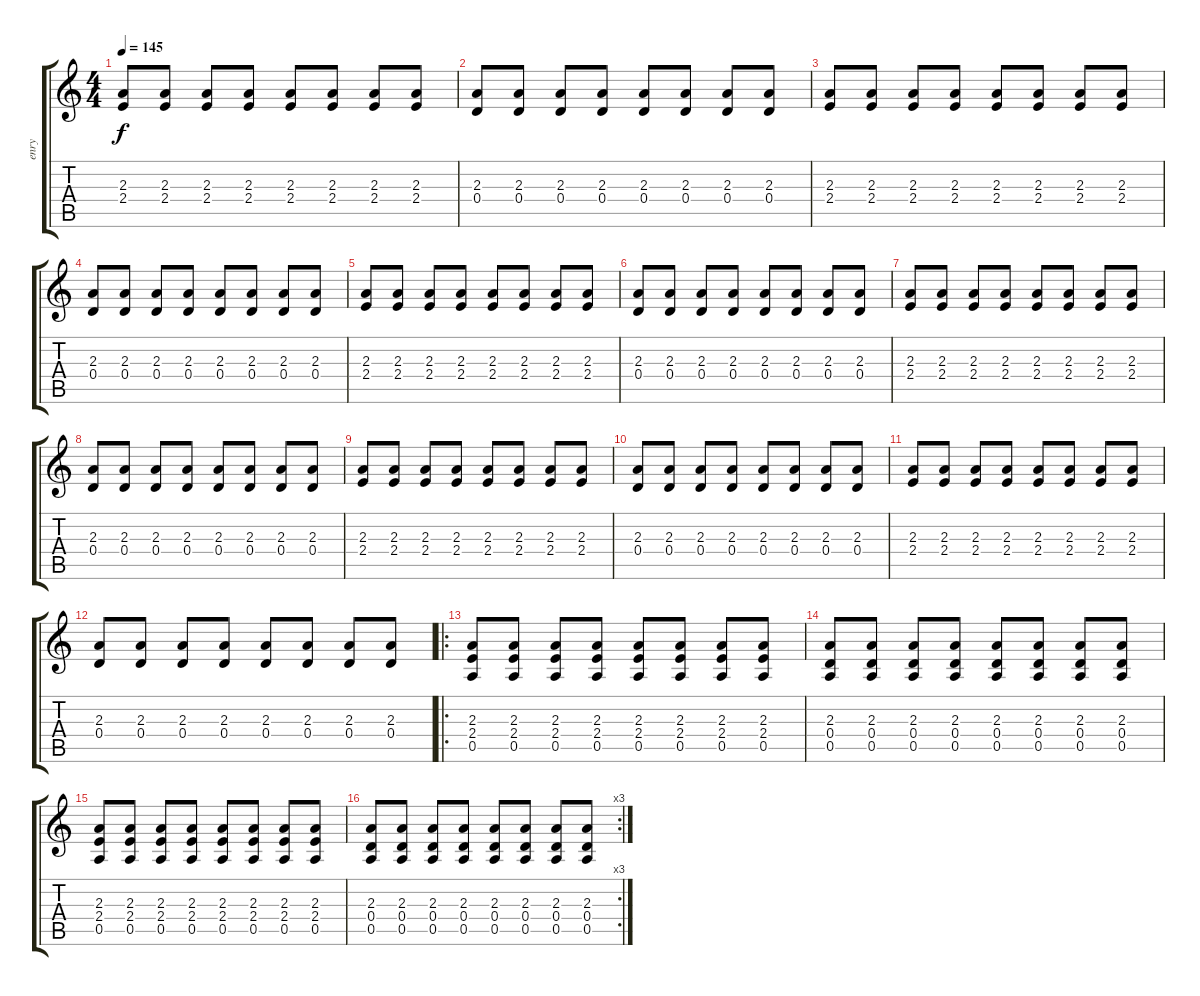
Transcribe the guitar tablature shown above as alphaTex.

\track ("enry" "enry") {instrument overdrivenguitar}
\staff {score tabs}
\tuning (E4 B3 G3 D3 A2 E2) {hide}
\ts (4 4)
\tempo 145
\clef g2
\ks c
(2.3 2.4).8{dy f} (2.3 2.4).8 (2.3 2.4).8 (2.3 2.4).8 (2.3 2.4).8 (2.3 2.4).8 (2.3 2.4).8 (2.3 2.4).8 |
(2.3 0.4).8 (2.3 0.4).8 (2.3 0.4).8 (2.3 0.4).8 (2.3 0.4).8 (2.3 0.4).8 (2.3 0.4).8 (2.3 0.4).8 |
(2.3 2.4).8 (2.3 2.4).8 (2.3 2.4).8 (2.3 2.4).8 (2.3 2.4).8 (2.3 2.4).8 (2.3 2.4).8 (2.3 2.4).8 |
(2.3 0.4).8 (2.3 0.4).8 (2.3 0.4).8 (2.3 0.4).8 (2.3 0.4).8 (2.3 0.4).8 (2.3 0.4).8 (2.3 0.4).8 |
(2.3 2.4).8 (2.3 2.4).8 (2.3 2.4).8 (2.3 2.4).8 (2.3 2.4).8 (2.3 2.4).8 (2.3 2.4).8 (2.3 2.4).8 |
(2.3 0.4).8 (2.3 0.4).8 (2.3 0.4).8 (2.3 0.4).8 (2.3 0.4).8 (2.3 0.4).8 (2.3 0.4).8 (2.3 0.4).8 |
(2.3 2.4).8 (2.3 2.4).8 (2.3 2.4).8 (2.3 2.4).8 (2.3 2.4).8 (2.3 2.4).8 (2.3 2.4).8 (2.3 2.4).8 |
(2.3 0.4).8 (2.3 0.4).8 (2.3 0.4).8 (2.3 0.4).8 (2.3 0.4).8 (2.3 0.4).8 (2.3 0.4).8 (2.3 0.4).8 |
(2.3 2.4).8 (2.3 2.4).8 (2.3 2.4).8 (2.3 2.4).8 (2.3 2.4).8 (2.3 2.4).8 (2.3 2.4).8 (2.3 2.4).8 |
(2.3 0.4).8 (2.3 0.4).8 (2.3 0.4).8 (2.3 0.4).8 (2.3 0.4).8 (2.3 0.4).8 (2.3 0.4).8 (2.3 0.4).8 |
(2.3 2.4).8 (2.3 2.4).8 (2.3 2.4).8 (2.3 2.4).8 (2.3 2.4).8 (2.3 2.4).8 (2.3 2.4).8 (2.3 2.4).8 |
(2.3 0.4).8 (2.3 0.4).8 (2.3 0.4).8 (2.3 0.4).8 (2.3 0.4).8 (2.3 0.4).8 (2.3 0.4).8 (2.3 0.4).8 |
\ro
(2.3 2.4 0.5).8{instrument overdrivenguitar} (2.3 2.4 0.5).8 (2.3 2.4 0.5).8 (2.3 2.4 0.5).8 (2.3 2.4 0.5).8 (2.3 2.4 0.5).8 (2.3 2.4 0.5).8 (2.3 2.4 0.5).8 |
(2.3 0.4 0.5).8 (2.3 0.4 0.5).8 (2.3 0.4 0.5).8 (2.3 0.4 0.5).8 (2.3 0.4 0.5).8 (2.3 0.4 0.5).8 (2.3 0.4 0.5).8 (2.3 0.4 0.5).8 |
(2.3 2.4 0.5).8 (2.3 2.4 0.5).8 (2.3 2.4 0.5).8 (2.3 2.4 0.5).8 (2.3 2.4 0.5).8 (2.3 2.4 0.5).8 (2.3 2.4 0.5).8 (2.3 2.4 0.5).8 |
\rc 3
(2.3 0.4 0.5).8 (2.3 0.4 0.5).8 (2.3 0.4 0.5).8 (2.3 0.4 0.5).8 (2.3 0.4 0.5).8 (2.3 0.4 0.5).8 (2.3 0.4 0.5).8 (2.3 0.4 0.5).8
